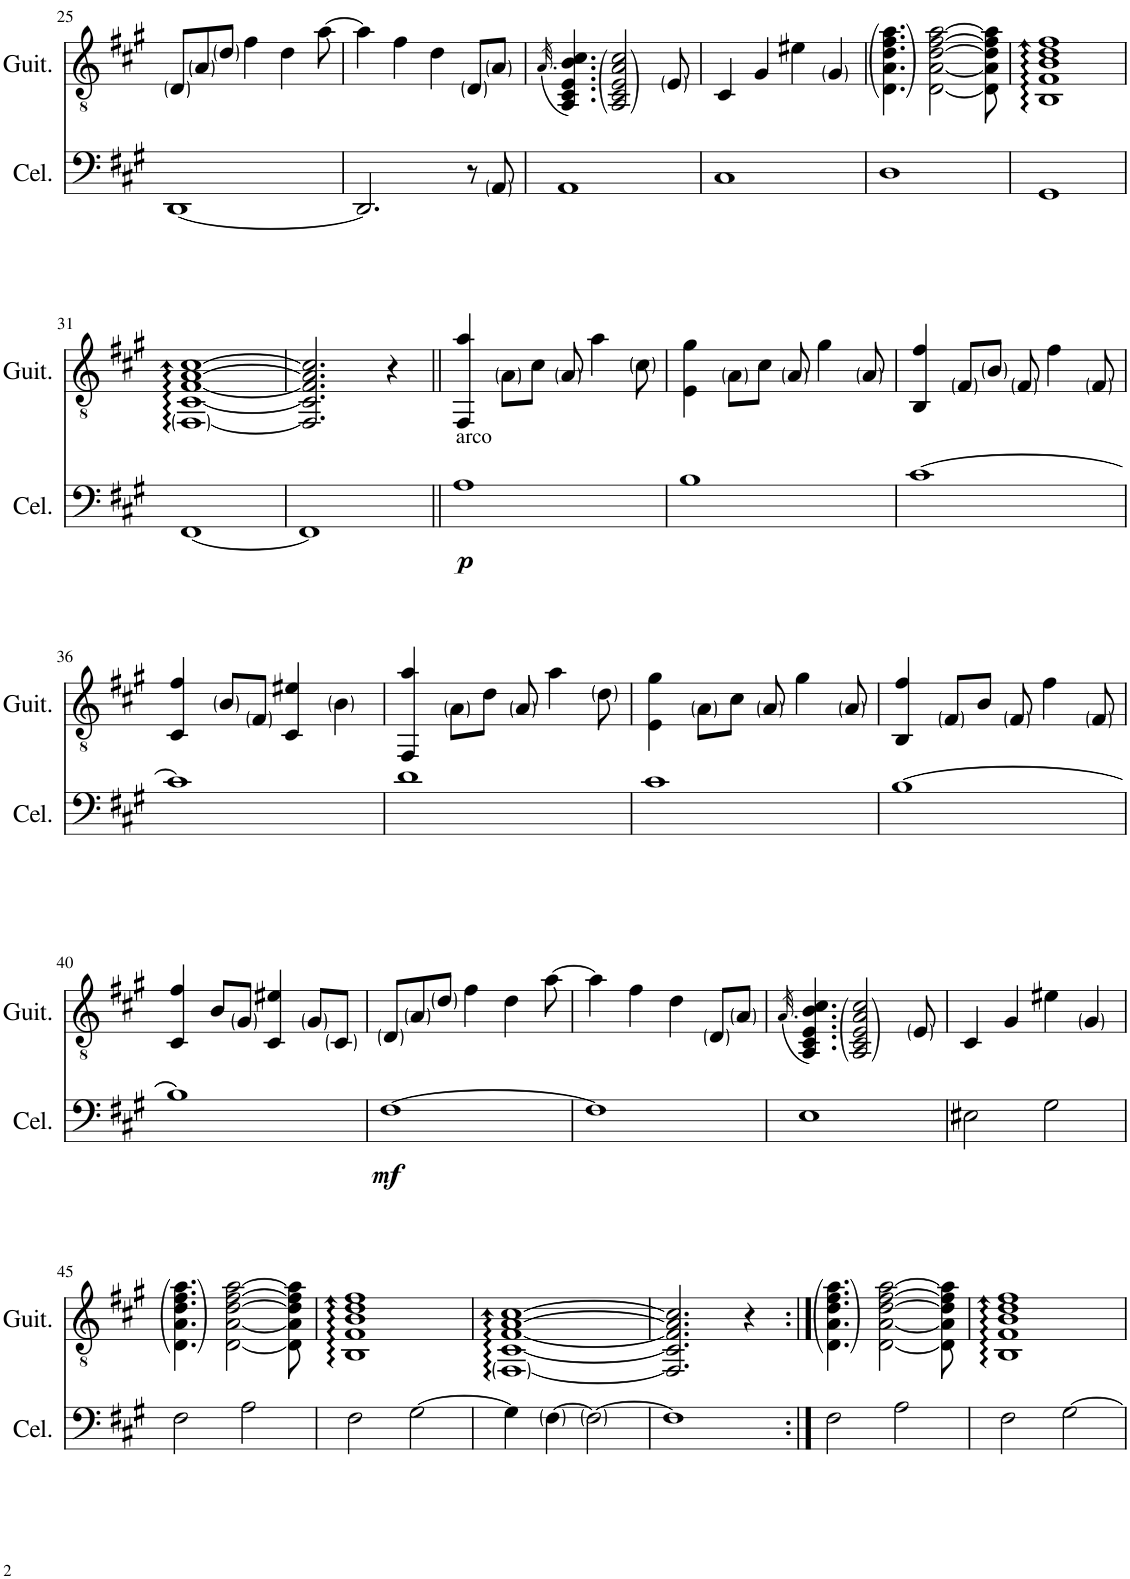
**kern	**dynam	**kern
*part2	*part2	*part1
*staff2	*staff2	*staff1
*I"Cello	*	*I"Guitar
*I'Cel.	*	*I'Guit.
!!LO:PB:g=z
*clefF4	*	*clefGv2
*k[f#c#g#]	*	*k[f#c#g#]
*M4/4	*	*M4/4
=25	=25	=25
[1DD	.	8D/L
.	.	8A/
.	.	8d/J
.	.	4f#\
.	.	4d\
.	.	[8a\
=26	=26	=26
2.DD/]	.	4a\]
.	.	4f#\
.	.	4d\
8r	.	8D/L
8AA/	.	8A/J
=27	=27	=27
.	.	(32qA/
1AA	.	4.AA/ 4.C#/ 4.E/ 4.B/ 4.c#/)
.	.	2AA/ 2C#/ 2E/ 2A/ 2c#/
.	.	8E/
=28	=28	=28
1C#	.	4C#/
.	.	4G#/
.	.	4e#X\
.	.	4G#/
=29	=29	=29
1D	.	4.D\ 4.A\ 4.d\ 4.f#\ 4.a\
.	.	[2D\ [2A\ [2d\ [2f#\ [2a\
.	.	8D\] 8A\] 8d\] 8f#\] 8a\]
=30	=30	=30
1GG#	.	1BB 1F# 1B 1d 1f#
!!LO:LB:g=z
=31	=31	=31
[1FF#	.	[1FF# [1C# [1F# [1A [1c#
=32	=32	=32
1FF#]	.	2.FF#/] 2.C#/] 2.F#/] 2.A/] 2.c#/]
.	.	4r
=33||	=33||	=33||
!LO:TX:a:t=arco	!	!
!	!LO:DY:b	!
1A	p	4FF#/ 4a/
.	.	8A\L
.	.	8c#\J
.	.	8A/
.	.	4a\
.	.	8c#\
=34	=34	=34
1B	.	4E\ 4g#\
.	.	8A\L
.	.	8c#\J
.	.	8A/
.	.	4g#\
.	.	8A/
=35	=35	=35
[1c#	.	4BB/ 4f#/
.	.	8F#/L
.	.	8B/J
.	.	8F#/
.	.	4f#\
.	.	8F#/
!!LO:LB:g=z
=36	=36	=36
1c#]	.	4C#/ 4f#/
.	.	8B/L
.	.	8F#/J
.	.	4C#/ 4e#X/
.	.	4B\
=37	=37	=37
1d	.	4FF#/ 4a/
.	.	8A\L
.	.	8d\J
.	.	8A/
.	.	4a\
.	.	8d\
=38	=38	=38
1c#	.	4E\ 4g#\
.	.	8A\L
.	.	8c#\J
.	.	8A/
.	.	4g#\
.	.	8A/
=39	=39	=39
[1B	.	4BB/ 4f#/
.	.	8F#/L
.	.	8B/J
.	.	8F#/
.	.	4f#\
.	.	8F#/
!!LO:LB:g=z
=40	=40	=40
1B]	.	4C#/ 4f#/
.	.	8B/L
.	.	8G#/J
.	.	4C#/ 4e#X/
.	.	8G#/L
.	.	8C#/J
=41	=41	=41
!	!LO:DY:b	!
[1F#	mf	8D/L
.	.	8A/
.	.	8d/J
.	.	4f#\
.	.	4d\
.	.	[8a\
=42	=42	=42
1F#]	.	4a\]
.	.	4f#\
.	.	4d\
.	.	8D/L
.	.	8A/J
=43	=43	=43
.	.	(32qA/
1E	.	4.AA/ 4.C#/ 4.E/ 4.B/ 4.c#/)
.	.	2AA/ 2C#/ 2E/ 2A/ 2c#/
.	.	8E/
=44	=44	=44
2E#X\	.	4C#/
.	.	4G#/
2G#\	.	4e#X\
.	.	4G#/
!!LO:LB:g=z
=45	=45	=45
2F#\	.	4.D\ 4.A\ 4.d\ 4.f#\ 4.a\
.	.	[2D\ [2A\ [2d\ [2f#\ [2a\
2A\	.	.
.	.	8D\] 8A\] 8d\] 8f#\] 8a\]
=46	=46	=46
2F#\	.	1BB 1F# 1B 1d 1f#
[2G#\	.	.
=47	=47	=47
4G#\]	.	[1FF# [1C# [1F# [1A [1c#
[4F#\	.	.
2F#\_	.	.
=48	=48	=48
1F#]	.	2.FF#/] 2.C#/] 2.F#/] 2.A/] 2.c#/]
.	.	4r
=49:|!	=49:|!	=49:|!
2F#\	.	4.D\ 4.A\ 4.d\ 4.f#\ 4.a\
.	.	[2D\ [2A\ [2d\ [2f#\ [2a\
2A\	.	.
.	.	8D\] 8A\] 8d\] 8f#\] 8a\]
=50	=50	=50
2F#\	.	1BB 1F# 1B 1d 1f#
[2G#\	.	.
=	=	=
*-	*-	*-
